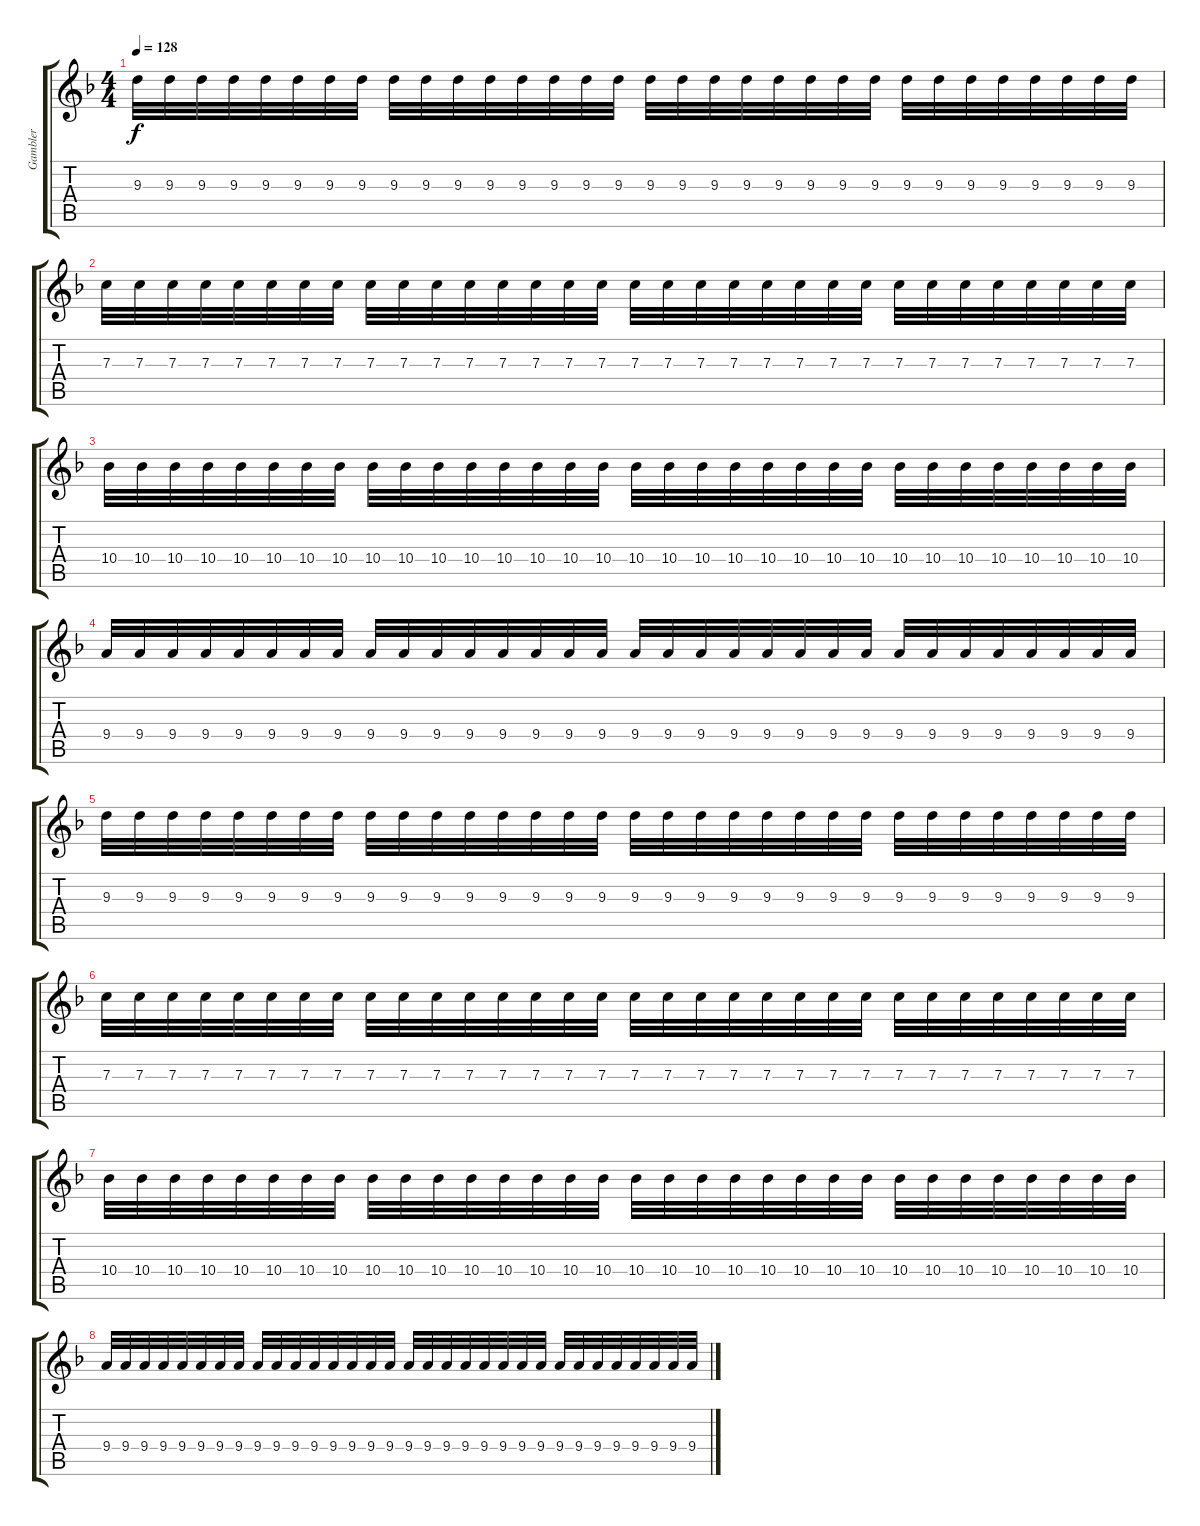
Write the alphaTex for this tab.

\track ("Gambler" "Gambler") {instrument electricguitarclean}
\staff {score tabs}
\tuning (D4 A3 F3 C3 G2 D2) {hide}
\ts (4 4)
\tempo 128
\clef g2
\ks dminor
9.3.32{dy f} 9.3.32 9.3.32 9.3.32 9.3.32 9.3.32 9.3.32 9.3.32 9.3.32 9.3.32 9.3.32 9.3.32 9.3.32 9.3.32 9.3.32 9.3.32 9.3.32 9.3.32 9.3.32 9.3.32 9.3.32 9.3.32 9.3.32 9.3.32 9.3.32 9.3.32 9.3.32 9.3.32 9.3.32 9.3.32 9.3.32 9.3.32 |
7.3.32 7.3.32 7.3.32 7.3.32 7.3.32 7.3.32 7.3.32 7.3.32 7.3.32 7.3.32 7.3.32 7.3.32 7.3.32 7.3.32 7.3.32 7.3.32 7.3.32 7.3.32 7.3.32 7.3.32 7.3.32 7.3.32 7.3.32 7.3.32 7.3.32 7.3.32 7.3.32 7.3.32 7.3.32 7.3.32 7.3.32 7.3.32 |
10.4.32 10.4.32 10.4.32 10.4.32 10.4.32 10.4.32 10.4.32 10.4.32 10.4.32 10.4.32 10.4.32 10.4.32 10.4.32 10.4.32 10.4.32 10.4.32 10.4.32 10.4.32 10.4.32 10.4.32 10.4.32 10.4.32 10.4.32 10.4.32 10.4.32 10.4.32 10.4.32 10.4.32 10.4.32 10.4.32 10.4.32 10.4.32 |
9.4.32 9.4.32 9.4.32 9.4.32 9.4.32 9.4.32 9.4.32 9.4.32 9.4.32 9.4.32 9.4.32 9.4.32 9.4.32 9.4.32 9.4.32 9.4.32 9.4.32 9.4.32 9.4.32 9.4.32 9.4.32 9.4.32 9.4.32 9.4.32 9.4.32 9.4.32 9.4.32 9.4.32 9.4.32 9.4.32 9.4.32 9.4.32 |
9.3.32 9.3.32 9.3.32 9.3.32 9.3.32 9.3.32 9.3.32 9.3.32 9.3.32 9.3.32 9.3.32 9.3.32 9.3.32 9.3.32 9.3.32 9.3.32 9.3.32 9.3.32 9.3.32 9.3.32 9.3.32 9.3.32 9.3.32 9.3.32 9.3.32 9.3.32 9.3.32 9.3.32 9.3.32 9.3.32 9.3.32 9.3.32 |
7.3.32 7.3.32 7.3.32 7.3.32 7.3.32 7.3.32 7.3.32 7.3.32 7.3.32 7.3.32 7.3.32 7.3.32 7.3.32 7.3.32 7.3.32 7.3.32 7.3.32 7.3.32 7.3.32 7.3.32 7.3.32 7.3.32 7.3.32 7.3.32 7.3.32 7.3.32 7.3.32 7.3.32 7.3.32 7.3.32 7.3.32 7.3.32 |
10.4.32 10.4.32 10.4.32 10.4.32 10.4.32 10.4.32 10.4.32 10.4.32 10.4.32 10.4.32 10.4.32 10.4.32 10.4.32 10.4.32 10.4.32 10.4.32 10.4.32 10.4.32 10.4.32 10.4.32 10.4.32 10.4.32 10.4.32 10.4.32 10.4.32 10.4.32 10.4.32 10.4.32 10.4.32 10.4.32 10.4.32 10.4.32 |
9.4.32 9.4.32 9.4.32 9.4.32 9.4.32 9.4.32 9.4.32 9.4.32 9.4.32 9.4.32 9.4.32 9.4.32 9.4.32 9.4.32 9.4.32 9.4.32 9.4.32 9.4.32 9.4.32 9.4.32 9.4.32 9.4.32 9.4.32 9.4.32 9.4.32 9.4.32 9.4.32 9.4.32 9.4.32 9.4.32 9.4.32 9.4.32
